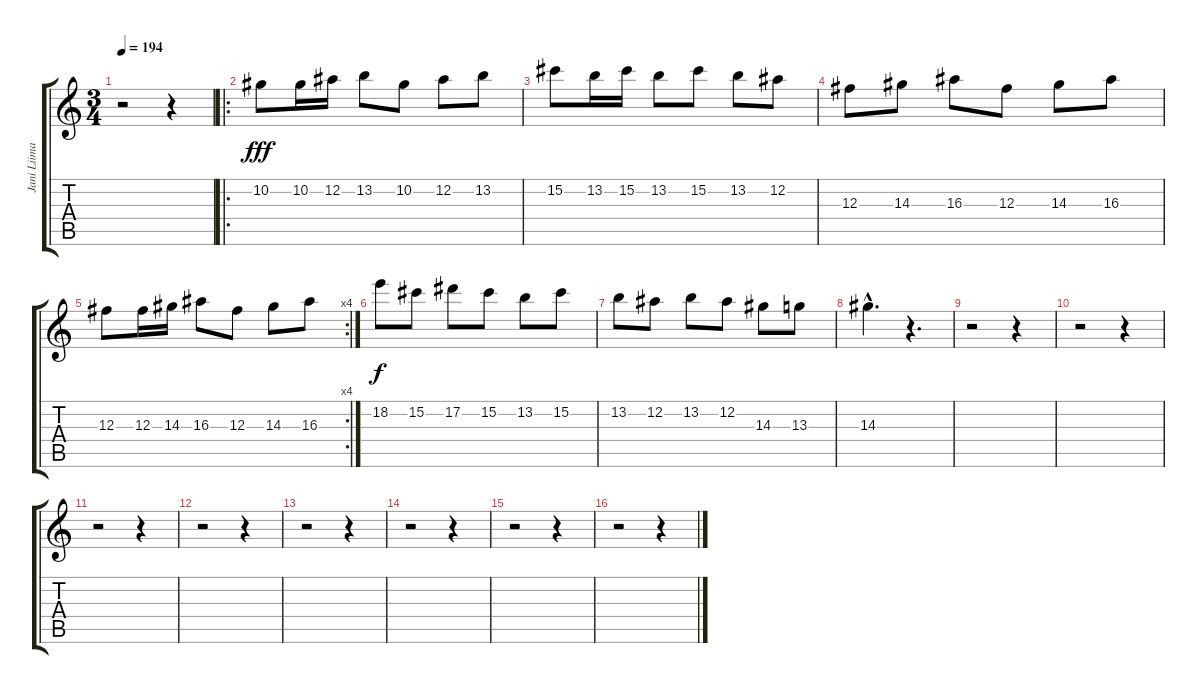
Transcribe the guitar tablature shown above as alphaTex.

\track ("Jani Liimatainen" "Jani Liima") {instrument distortionguitar}
\staff {score tabs}
\tuning (Eb4 Bb3 Gb3 Db3 Ab2 Eb2) {hide}
\ts (3 4)
\tempo 194
\clef g2
\ks c
r.2{dy fff instrument distortionguitar} r.4 |
\ro
10.2.8 10.2.16 12.2.16 13.2.8 10.2.8 12.2.8 13.2.8 |
15.2.8 13.2.16 15.2.16 13.2.8 15.2.8 13.2.8 12.2.8 |
12.3.8 14.3.8 16.3.8 12.3.8 14.3.8 16.3.8 |
\rc 4
12.3.8 12.3.16 14.3.16 16.3.8 12.3.8 14.3.8 16.3.8 |
18.2.8{dy f} 15.2.8 17.2.8 15.2.8 13.2.8 15.2.8 |
13.2.8 12.2.8 13.2.8 12.2.8 14.3.8 13.3.8 |
14.3{hac}.4{d} r.4{d} |
r.2 r.4 |
r.2 r.4 |
r.2 r.4 |
r.2 r.4 |
r.2 r.4 |
r.2 r.4 |
r.2 r.4 |
r.2 r.4
